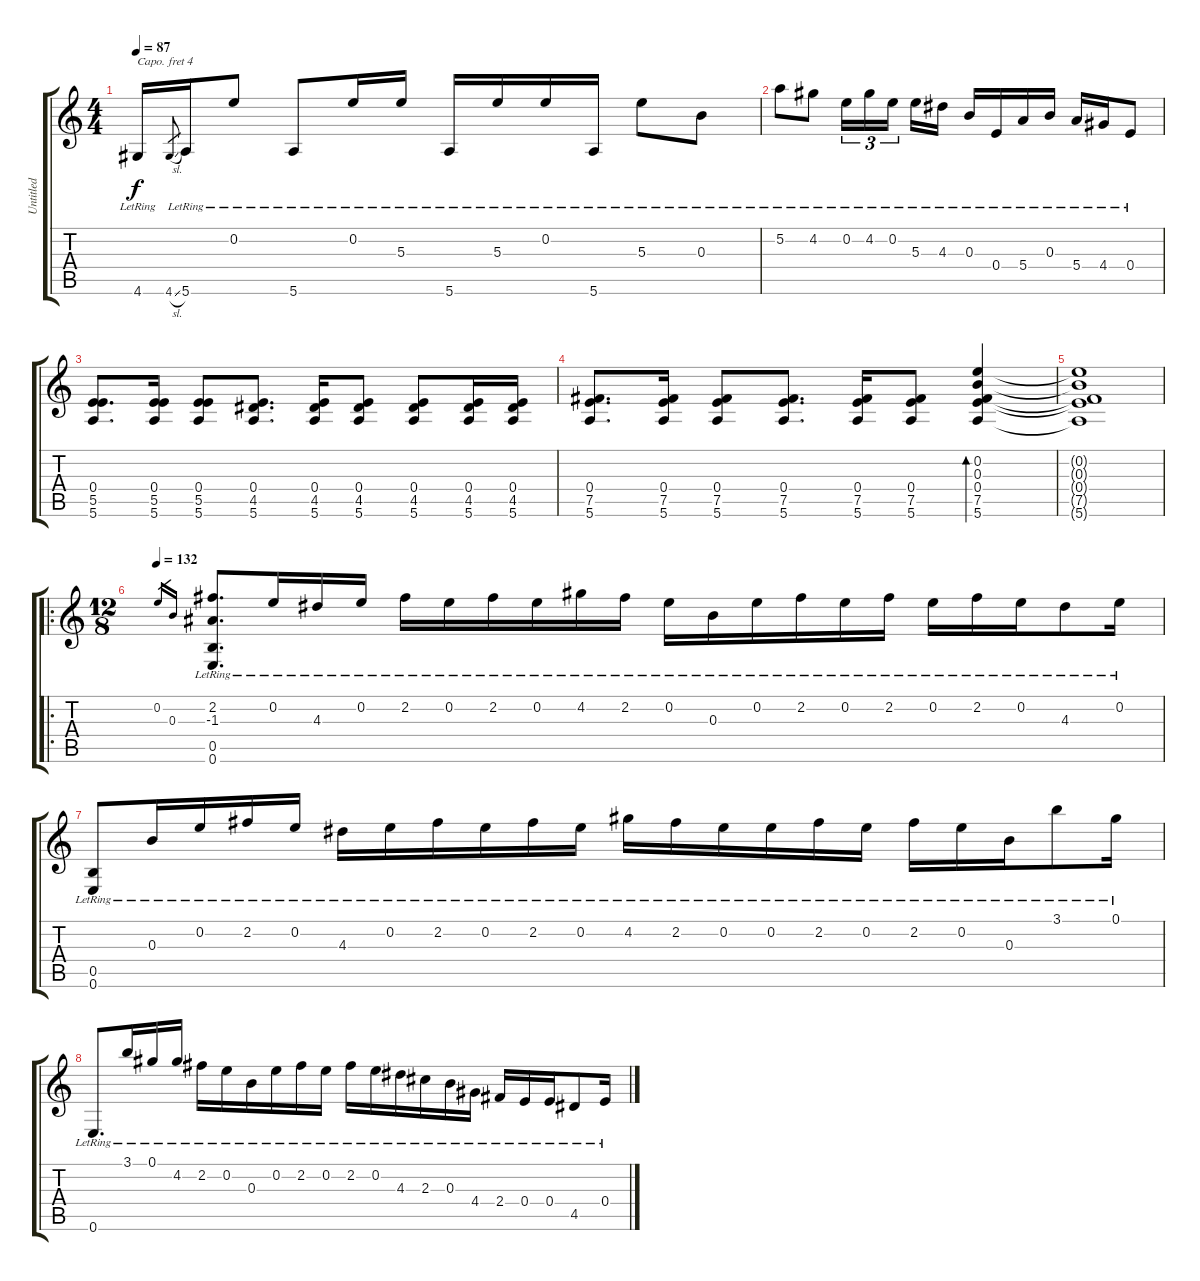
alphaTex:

\track ("Untitled" "Untitled") {instrument acousticguitarsteel}
\staff {score tabs}
\capo 4
\tuning (E4 C4 G3 C3 G2 C2) {hide}
\ts (4 4)
\tempo 87
\clef g2
\ks c
4.6{lr}.16{dy f} 4.6{sl}.8{gr} 5.6{lr}.16 0.2{lr}.8 5.6{lr}.8 0.2{lr}.16 5.3{lr}.16 5.6{lr}.16 5.3{lr}.16 0.2{lr}.16 5.6{lr}.16 5.3{lr}.8 0.3{lr}.8 |
5.2{lr}.8 4.2{lr}.8 0.2{lr}.16{tu (3 2)} 4.2{lr}.16{tu (3 2)} 0.2{lr}.16{tu (3 2) beam splitsecondary} 5.3{lr}.16 4.3{lr}.16 0.3{lr}.16 0.4{lr}.16 5.4{lr}.16 0.3{lr}.16 5.4{lr}.16 4.4{lr}.16 0.4{lr}.8 |
(0.4 5.5 5.6).8{d} (0.4 5.5 5.6).16 (0.4 5.5 5.6).8 (0.4 4.5 5.6).8{d} (0.4 4.5 5.6).16 (0.4 4.5 5.6).8 (0.4 4.5 5.6).8 (0.4 4.5 5.6).16 (0.4 4.5 5.6).16 |
(0.4 7.5 5.6).8{d} (0.4 7.5 5.6).16 (0.4 7.5 5.6).8 (0.4 7.5 5.6).8{d} (0.4 7.5 5.6).16 (0.4 7.5 5.6).8 (0.2 0.3 0.4 7.5 5.6).4{bd 30} |
(0.2{t} 0.3{t} 0.4{t} 7.5{t} 5.6{t}).1 |
\ro
\ts (12 8)
\tempo 132
0.2.16{gr} 0.3.16{gr} (2.2{lr} -1.3 0.5{lr} 0.6{lr}).8{d} 0.2{lr}.16 4.3{lr}.16 0.2{lr}.16 2.2{lr}.16 0.2{lr}.16 2.2{lr}.16 0.2{lr}.16 4.2{lr}.16 2.2{lr}.16 0.2{lr}.16 0.3{lr}.16 0.2{lr}.16 2.2{lr}.16 0.2{lr}.16 2.2{lr}.16 0.2{lr}.16 2.2{lr}.16 0.2{lr}.16 4.3{lr}.8 0.2{lr}.16 |
(0.5{lr} 0.6{lr}).8 0.3{lr}.16 0.2{lr}.16 2.2{lr}.16 0.2{lr}.16 4.3{lr}.16 0.2{lr}.16 2.2{lr}.16 0.2{lr}.16 2.2{lr}.16 0.2{lr}.16 4.2{lr}.16 2.2{lr}.16 0.2{lr}.16 0.2{lr}.16 2.2{lr}.16 0.2{lr}.16 2.2{lr}.16 0.2{lr}.16 0.3{lr}.16 3.1{lr}.8 0.1{lr}.16 |
0.6{lr}.8{d} 3.1{lr}.16 0.1{lr}.16 4.2{lr}.16 2.2{lr}.16 0.2{lr}.16 0.3{lr}.16 0.2{lr}.16 2.2{lr}.16 0.2{lr}.16 2.2{lr}.16 0.2{lr}.16 4.3{lr}.16 2.3{lr}.16 0.3{lr}.16 4.4{lr}.16 2.4{lr}.16 0.4{lr}.16 0.4{lr}.16 4.5{lr}.8 0.4{lr}.16
